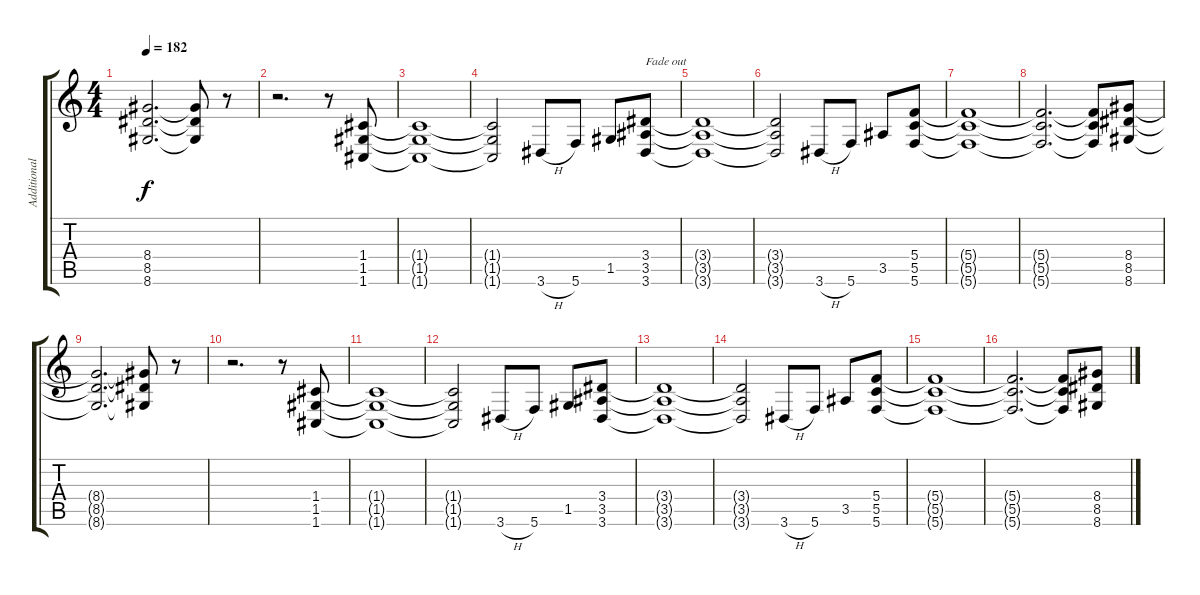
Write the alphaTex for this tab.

\track ("Additional Guitar 1" "Additional") {instrument overdrivenguitar}
\staff {score tabs}
\tuning (D4 A3 F3 C3 G2 C2) {hide}
\ts (4 4)
\tempo 182
\clef g2
\ks c
(8.4{t} 8.5{t} 8.6{t}).2{d dy f} (8.4{t} 8.5{t} 8.6{t}).8 r.8 |
r.2{d} r.8 (1.4 1.5 1.6).8 |
(1.4{t} 1.5{t} 1.6{t}).1 |
(1.4{t} 1.5{t} 1.6{t}).2 3.6{h}.8 5.6.8 1.5.8 (3.4 3.5 3.6).8{txt "Fade out"} |
(3.4{t} 3.5{t} 3.6{t}).1 |
(3.4{t} 3.5{t} 3.6{t}).2 3.6{h}.8 5.6.8 3.5.8 (5.4 5.5 5.6).8 |
(5.4{t} 5.5{t} 5.6{t}).1 |
(5.4{t} 5.5{t} 5.6{t}).2{d} (5.4{t} 5.5{t} 5.6{t}).8 (8.4 8.5 8.6).8 |
(8.4{t} 8.5{t} 8.6{t}).2{d} (8.4{t} 8.5{t} 8.6{t}).8 r.8 |
r.2{d} r.8 (1.4 1.5 1.6).8 |
(1.4{t} 1.5{t} 1.6{t}).1 |
(1.4{t} 1.5{t} 1.6{t}).2 3.6{h}.8 5.6.8 1.5.8 (3.4 3.5 3.6).8 |
(3.4{t} 3.5{t} 3.6{t}).1 |
(3.4{t} 3.5{t} 3.6{t}).2 3.6{h}.8 5.6.8 3.5.8 (5.4 5.5 5.6).8 |
(5.4{t} 5.5{t} 5.6{t}).1 |
(5.4{t} 5.5{t} 5.6{t}).2{d} (5.4{t} 5.5{t} 5.6{t}).8 (8.4 8.5 8.6).8
